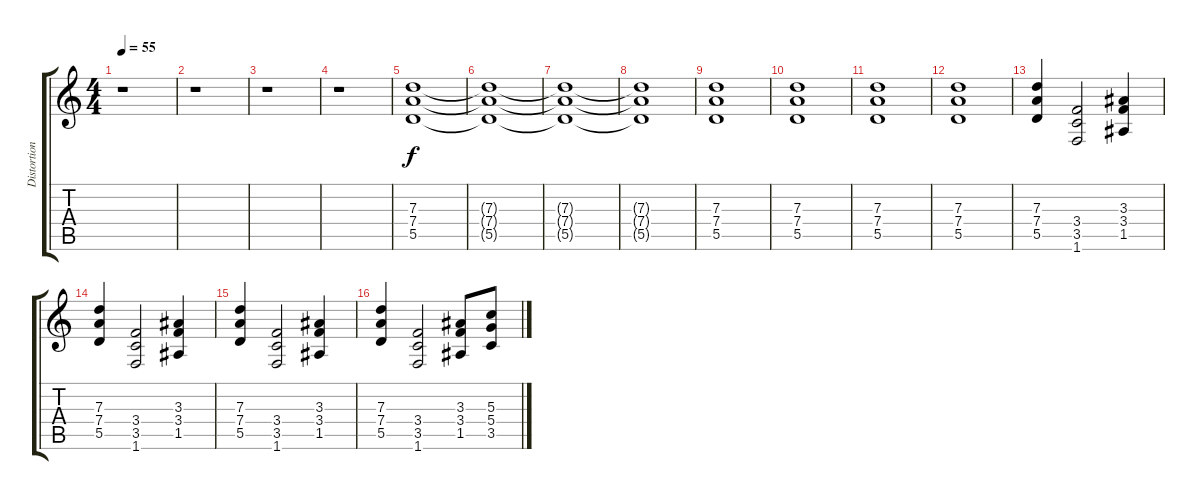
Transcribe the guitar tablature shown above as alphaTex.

\track ("Distortion Guitar" "Distortion") {instrument distortionguitar}
\staff {score tabs}
\tuning (E4 B3 G3 D3 A2 E2) {hide}
\ts (4 4)
\tempo 55
\clef g2
\ks c
r.1{dy f} |
r.1 |
r.1 |
r.1 |
(7.3 7.4 5.5).1 |
(7.3{t} 7.4{t} 5.5{t}).1 |
(7.3{t} 7.4{t} 5.5{t}).1 |
(7.3{t} 7.4{t} 5.5{t}).1 |
(7.3 7.4 5.5).1 |
(7.3 7.4 5.5).1 |
(7.3 7.4 5.5).1 |
(7.3 7.4 5.5).1 |
(7.3 7.4 5.5).4 (3.4 3.5 1.6).2 (3.3 3.4 1.5).4 |
(7.3 7.4 5.5).4 (3.4 3.5 1.6).2 (3.3 3.4 1.5).4 |
(7.3 7.4 5.5).4 (3.4 3.5 1.6).2 (3.3 3.4 1.5).4 |
(7.3 7.4 5.5).4 (3.4 3.5 1.6).2 (3.3 3.4 1.5).8 (5.3 5.4 3.5).8
